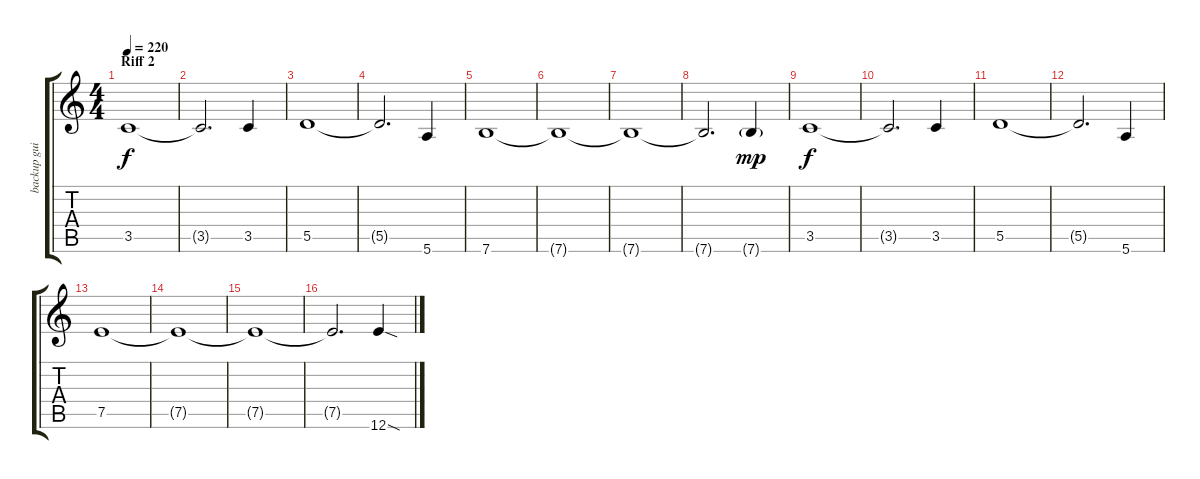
\track ("backup guitar I" "backup gui") {instrument distortionguitar}
\staff {score tabs}
\tuning (E4 B3 G3 D3 A2 E2) {hide}
\ts (4 4)
\section ("" "Riff 2")
\tempo 220
\clef g2
\ks c
3.5.1{dy f balance 16 instrument distortionguitar} |
3.5{t}.2{d} 3.5.4 |
5.5.1 |
5.5{t}.2{d} 5.6.4 |
7.6.1 |
7.6{t}.1 |
7.6{t}.1 |
7.6{t}.2{d} 7.6{g}.4{dy mp} |
3.5.1{dy f} |
3.5{t}.2{d} 3.5.4 |
5.5.1 |
5.5{t}.2{d} 5.6.4 |
7.5.1 |
7.5{t}.1 |
7.5{t}.1 |
7.5{t}.2{d} 12.6{sod}.4
